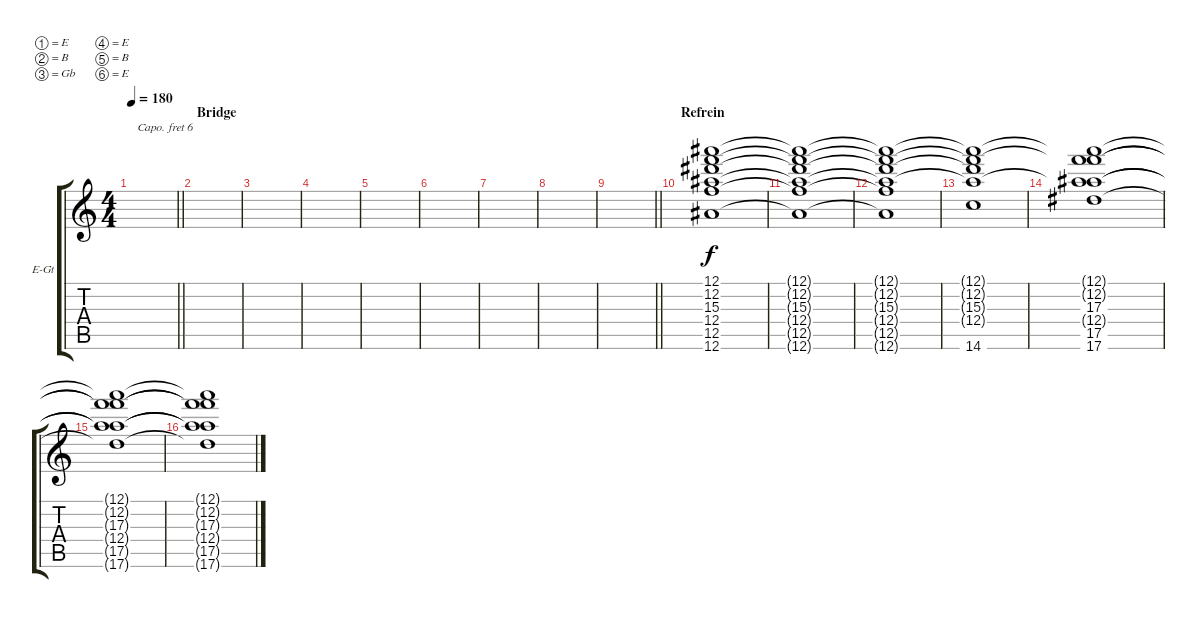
\defaultSystemsLayout 4
\bracketExtendMode groupsimilarinstruments
\firstSystemTrackNameOrientation horizontal
\otherSystemsTrackNameOrientation horizontal
\track ("Strings" "E-Gt") {instrument electricguitarclean}
\staff {score tabs}
\capo 6
\tuning (E4 B3 Gb3 E3 B2 E2)
\ts (4 4)
\tempo 180
\clef g2
\scale
0.333333
\barLineRight lightlight
\ks c
|
\section ("" "Bridge ")
\scale
0.333333 |
\scale
0.333333 |
\scale
0.333333 |
\scale
0.333333 |
\scale
0.333333 |
\scale
0.333333 |
\scale
0.333333 |
\scale
0.333333
\barLineRight lightlight
|
\section ("" "Refrein")
\scale
0.333333 (12.1 12.2 15.3 12.4 12.5 12.6).1 |
\scale
0.333333 (12.1{t} 12.2{t} 15.3{t} 12.4{t} 12.5{t} 12.6{t}).1 |
\scale
0.333333 (12.1{t} 12.2{t} 15.3{t} 12.4{t} 12.5{t} 12.6{t}).1 |
\scale
0.333333 (12.1{t} 12.2{t} 15.3{t} 12.4{t} 14.6).1 |
\scale
0.333333 (12.1{t} 12.2{t} 17.3 12.4{t} 17.5 17.6).1 |
\scale
0.333333 (12.1{t} 12.2{t} 17.3{t} 12.4{t} 17.5{t} 17.6{t}).1 |
\scale
0.333333 (12.1{t} 12.2{t} 17.3{t} 12.4{t} 17.5{t} 17.6{t}).1
